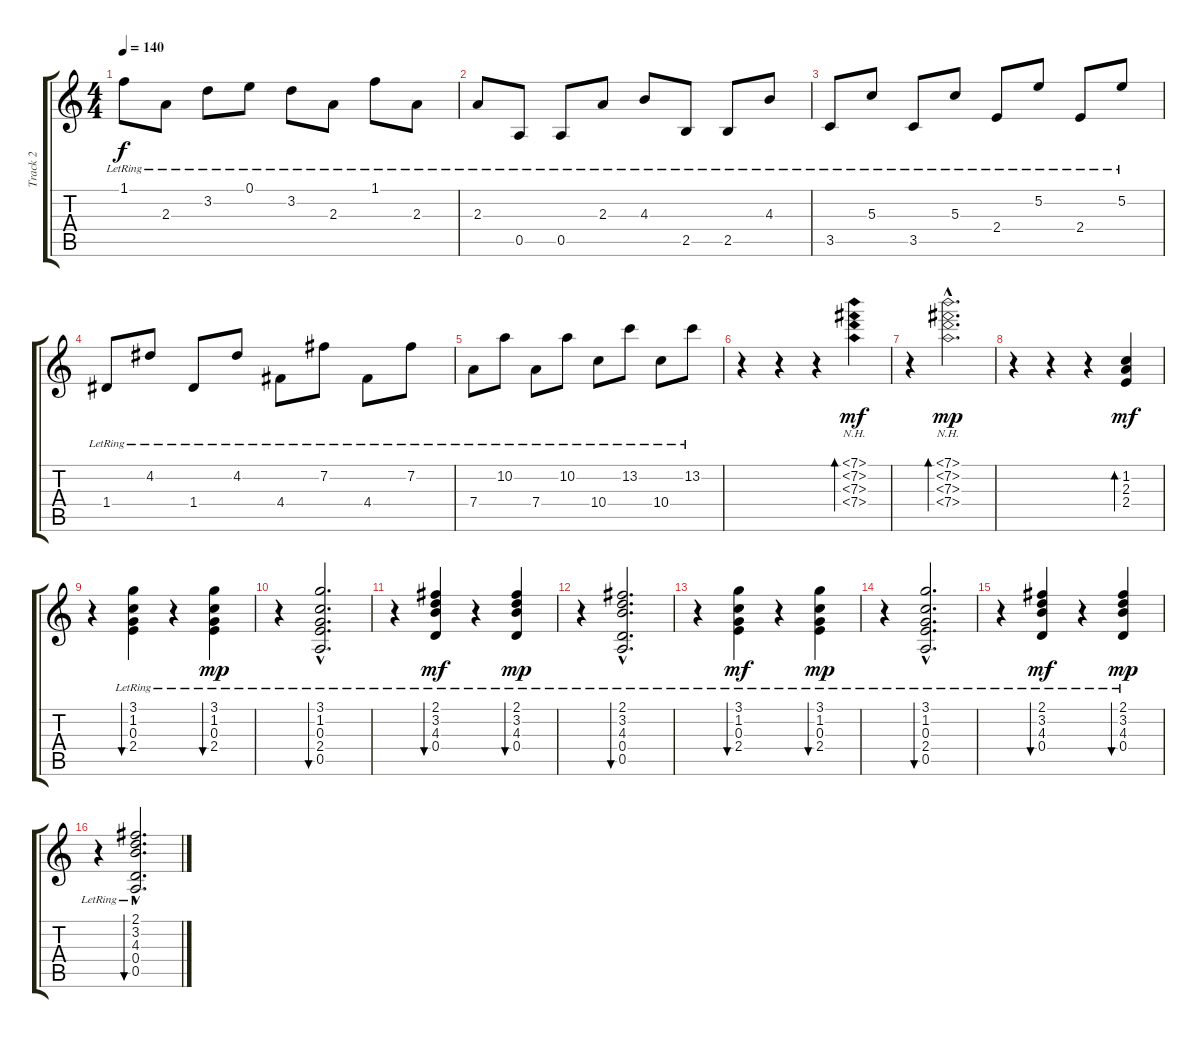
\track ("Track 2" "Track 2") {instrument acousticguitarsteel}
\staff {score tabs}
\tuning (E4 B3 G3 D3 A2 E2) {hide}
\ts (4 4)
\tempo 140
\clef g2
\ks c
1.1{lr}.8{dy f} 2.3{lr}.8 3.2{lr}.8 0.1{lr}.8 3.2{lr}.8 2.3{lr}.8 1.1{lr}.8 2.3{lr}.8 |
2.3{lr}.8 0.5{lr}.8 0.5{lr}.8 2.3{lr}.8 4.3{lr}.8 2.5{lr}.8 2.5{lr}.8 4.3{lr}.8 |
3.5{lr}.8 5.3{lr}.8 3.5{lr}.8 5.3{lr}.8 2.4{lr}.8 5.2{lr}.8 2.4{lr}.8 5.2{lr}.8 |
1.4{lr}.8 4.2{lr}.8 1.4{lr}.8 4.2{lr}.8 4.4{lr}.8 7.2{lr}.8 4.4{lr}.8 7.2{lr}.8 |
7.4{lr}.8 10.2{lr}.8 7.4{lr}.8 10.2{lr}.8 10.4{lr}.8 13.2{lr}.8 10.4{lr}.8 13.2{lr}.8 |
r.4 r.4 r.4 (7.1{nh} 7.2{nh} 7.3{nh} 7.4{nh}).4{bd 120 dy mf} |
r.4 (7.1{nh hac} 7.2{nh hac} 7.3{nh hac} 7.4{nh hac}).2{d bd 120 dy mp} |
r.4 r.4 r.4 (1.2 2.3 2.4).4{bd 240 dy mf} |
r.4 (3.1{lr} 1.2{lr} 0.3{lr} 2.4{lr}).4{bu 240} r.4 (3.1{lr} 1.2{lr} 0.3{lr} 2.4{lr}).4{bu 120 dy mp} |
r.4 (3.1{hac lr} 1.2{hac lr} 0.3{hac lr} 2.4{hac lr} 0.5{hac lr}).2{d bu 120} |
r.4 (2.1{lr} 3.2{lr} 4.3{lr} 0.4{lr}).4{bu 240 dy mf} r.4 (2.1{lr} 3.2{lr} 4.3{lr} 0.4{lr}).4{bu 120 dy mp} |
r.4 (2.1{hac lr} 3.2{hac lr} 4.3{hac lr} 0.4{hac lr} 0.5{hac lr}).2{d bu 120} |
r.4 (3.1{lr} 1.2{lr} 0.3{lr} 2.4{lr}).4{bu 240 dy mf} r.4 (3.1{lr} 1.2{lr} 0.3{lr} 2.4{lr}).4{bu 120 dy mp} |
r.4 (3.1{hac lr} 1.2{hac lr} 0.3{hac lr} 2.4{hac lr} 0.5{hac lr}).2{d bu 120} |
r.4 (2.1{lr} 3.2{lr} 4.3{lr} 0.4{lr}).4{bu 240 dy mf} r.4 (2.1{lr} 3.2{lr} 4.3{lr} 0.4{lr}).4{bu 120 dy mp} |
r.4 (2.1{hac lr} 3.2{hac lr} 4.3{hac lr} 0.4{hac lr} 0.5{hac lr}).2{d bu 120}
